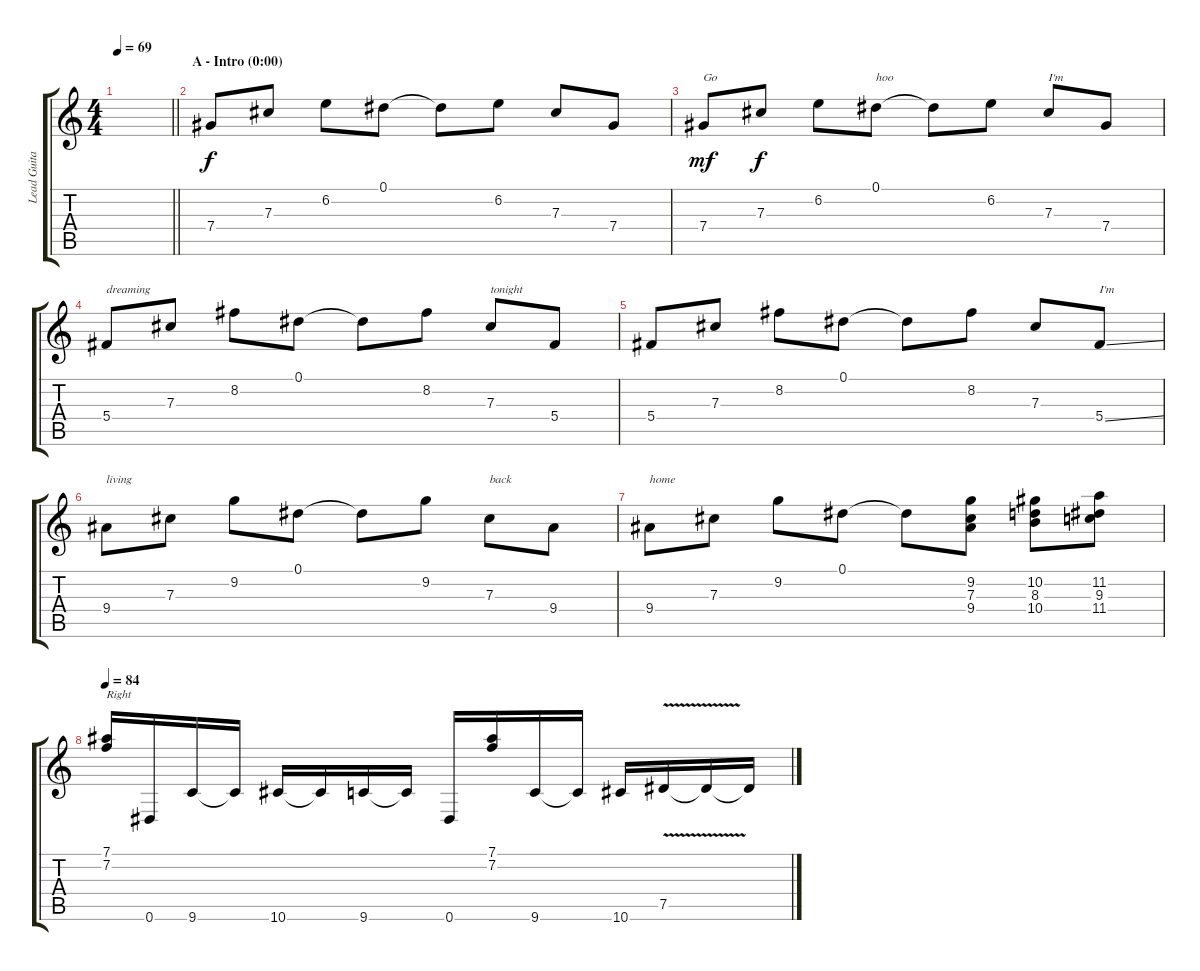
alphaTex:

\track ("Lead Guitar" "Lead Guita") {instrument overdrivenguitar}
\staff {score tabs}
\tuning (Eb4 Bb3 Gb3 Db3 Ab2 Eb2) {hide}
\ts (4 4)
\tempo 69
\clef g2
\barLineRight lightlight
\ks c
|
\section ("" "A - Intro (0:00)")
7.4.8 7.3.8{dy f} 6.2.8 0.1.8 0.1{t}.8 6.2.8 7.3.8 7.4.8 |
7.4.8{txt "Go" dy mf} 7.3.8{dy f} 6.2.8 0.1.8{txt "hoo"} 0.1{t}.8 6.2.8 7.3.8{txt "I'm"} 7.4.8 |
5.4.8{txt "dreaming"} 7.3.8 8.2.8 0.1.8 0.1{t}.8 8.2.8 7.3.8{txt "tonight"} 5.4.8 |
5.4.8 7.3.8 8.2.8 0.1.8 0.1{t}.8 8.2.8 7.3.8 5.4{ss}.8{txt "I'm"} |
9.4.8{txt "living"} 7.3.8 9.2.8 0.1.8 0.1{t}.8 9.2.8 7.3.8{txt "back"} 9.4.8 |
9.4.8{txt "home"} 7.3.8 9.2.8 0.1.8 0.1{t}.8 (9.2 7.3 9.4).8 (10.2 8.3 10.4).8 (11.2 9.3 11.4).8 |
\tempo 84
(7.1 7.2).16{txt "Right"} 0.6.16 9.6.16 9.6{t}.16 10.6.16 10.6{t}.16 9.6.16 9.6{t}.16 0.6.16 (7.1 7.2).16 9.6.16 9.6{t}.16 10.6.16 7.5{v}.16 7.5{t}.16 7.5{t}.16
